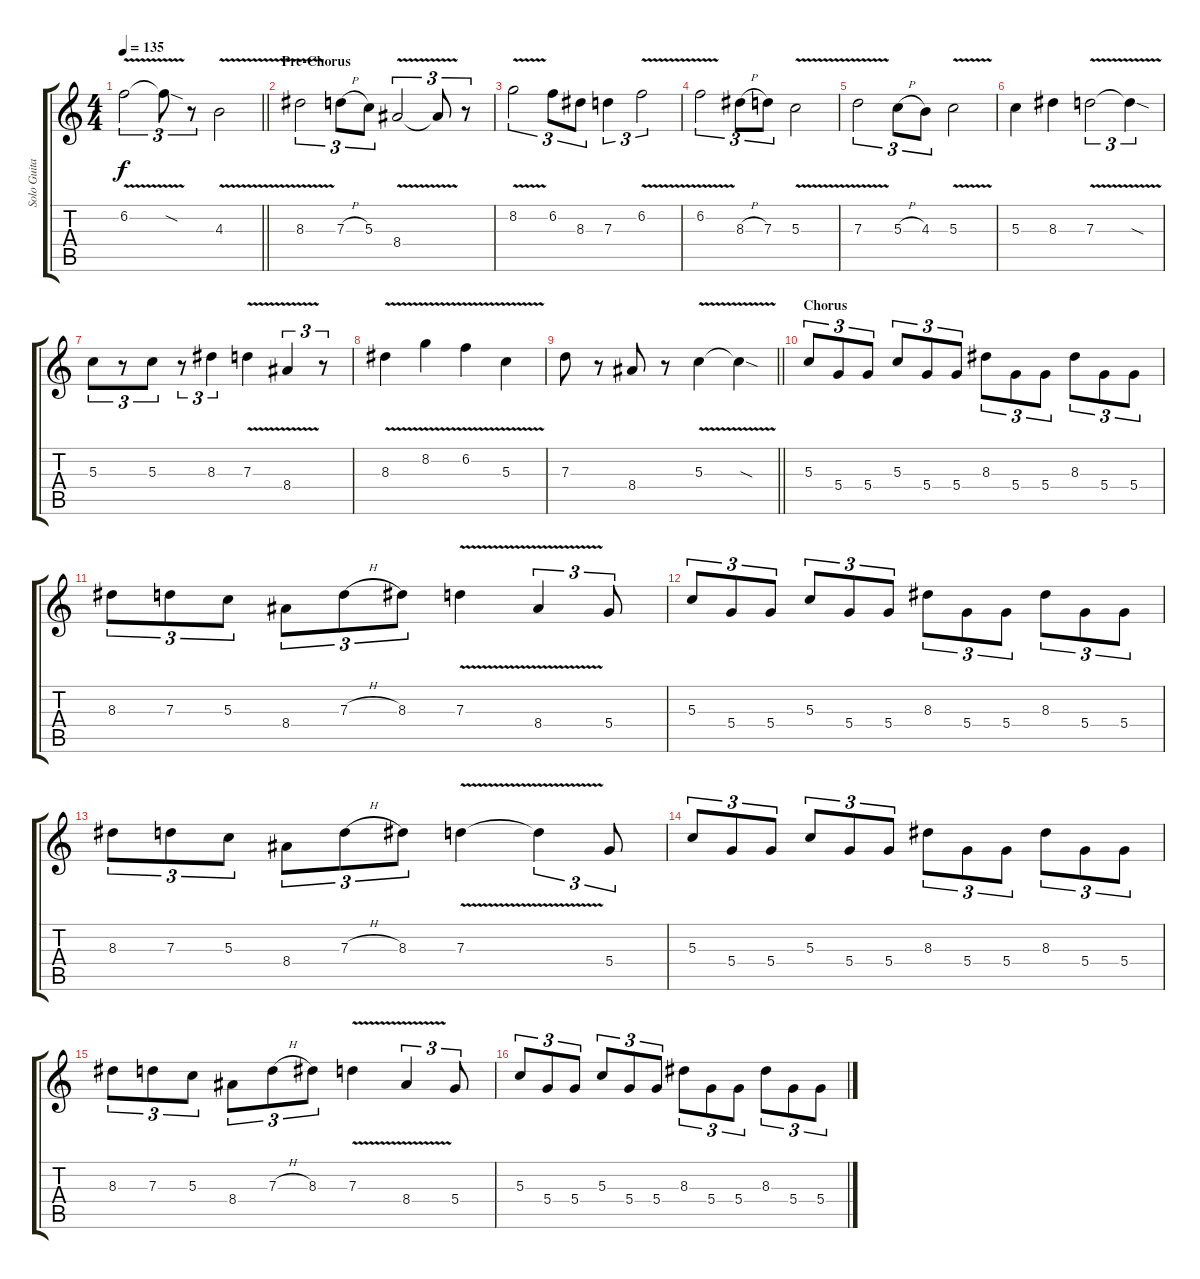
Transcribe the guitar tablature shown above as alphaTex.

\track ("Solo Guitar" "Solo Guita") {instrument overdrivenguitar}
\staff {score tabs}
\tuning (E4 B3 G3 D3 A2 E2) {hide}
\ts (4 4)
\tempo 135
\clef g2
\barLineRight lightlight
\ks c
6.2{v}.2{tu (3 2) dy f} 6.2{sod t}.8{tu (3 2)} r.8{tu (3 2)} 4.3{v}.2 |
\section ("" "Pre-Chorus")
8.3{v}.2{tu (3 2) volume 16} 7.3{h}.8{tu (3 2)} 5.3.8{tu (3 2)} 8.4{v}.2{tu (3 2)} 8.4{t}.8{tu (3 2)} r.8{tu (3 2)} |
8.2{v}.2{tu (3 2)} 6.2.8{tu (3 2)} 8.3.8{tu (3 2)} 7.3.4{tu (3 2)} 6.2{v}.2{tu (3 2)} |
6.2{v}.2{tu (3 2)} 8.3{h}.8{tu (3 2)} 7.3.8{tu (3 2)} 5.3{v}.2 |
7.3{v}.2{tu (3 2)} 5.3{h}.8{tu (3 2)} 4.3.8{tu (3 2)} 5.3{v}.2 |
5.3.4 8.3.4 7.3{v}.2{tu (3 2)} 7.3{sod t}.4{tu (3 2)} |
5.3.8{tu (3 2)} r.8{tu (3 2)} 5.3.8{tu (3 2)} r.8{tu (3 2)} 8.3.4{tu (3 2)} 7.3{v}.4 8.4{v}.4{tu (3 2)} r.8{tu (3 2)} |
8.3{v}.4 8.2{v}.4 6.2{v}.4 5.3{v}.4 |
\barLineRight lightlight
7.3.8 r.8 8.4.8 r.8 5.3{v}.4 5.3{sod t}.4 |
\section ("" "Chorus")
5.3.8{tu (3 2)} 5.4.8{tu (3 2)} 5.4.8{tu (3 2)} 5.3.8{tu (3 2)} 5.4.8{tu (3 2)} 5.4.8{tu (3 2)} 8.3.8{tu (3 2)} 5.4.8{tu (3 2)} 5.4.8{tu (3 2)} 8.3.8{tu (3 2)} 5.4.8{tu (3 2)} 5.4.8{tu (3 2)} |
8.3.8{tu (3 2)} 7.3.8{tu (3 2)} 5.3.8{tu (3 2)} 8.4.8{tu (3 2)} 7.3{h}.8{tu (3 2)} 8.3.8{tu (3 2)} 7.3{v}.4 8.4{v}.4{tu (3 2)} 5.4.8{tu (3 2)} |
5.3.8{tu (3 2)} 5.4.8{tu (3 2)} 5.4.8{tu (3 2)} 5.3.8{tu (3 2)} 5.4.8{tu (3 2)} 5.4.8{tu (3 2)} 8.3.8{tu (3 2)} 5.4.8{tu (3 2)} 5.4.8{tu (3 2)} 8.3.8{tu (3 2)} 5.4.8{tu (3 2)} 5.4.8{tu (3 2)} |
8.3.8{tu (3 2)} 7.3.8{tu (3 2)} 5.3.8{tu (3 2)} 8.4.8{tu (3 2)} 7.3{h}.8{tu (3 2)} 8.3.8{tu (3 2)} 7.3{v}.4 7.3{t}.4{tu (3 2)} 5.4.8{tu (3 2)} |
5.3.8{tu (3 2)} 5.4.8{tu (3 2)} 5.4.8{tu (3 2)} 5.3.8{tu (3 2)} 5.4.8{tu (3 2)} 5.4.8{tu (3 2)} 8.3.8{tu (3 2)} 5.4.8{tu (3 2)} 5.4.8{tu (3 2)} 8.3.8{tu (3 2)} 5.4.8{tu (3 2)} 5.4.8{tu (3 2)} |
8.3.8{tu (3 2)} 7.3.8{tu (3 2)} 5.3.8{tu (3 2)} 8.4.8{tu (3 2)} 7.3{h}.8{tu (3 2)} 8.3.8{tu (3 2)} 7.3{v}.4 8.4{v}.4{tu (3 2)} 5.4.8{tu (3 2)} |
5.3.8{tu (3 2)} 5.4.8{tu (3 2)} 5.4.8{tu (3 2)} 5.3.8{tu (3 2)} 5.4.8{tu (3 2)} 5.4.8{tu (3 2)} 8.3.8{tu (3 2)} 5.4.8{tu (3 2)} 5.4.8{tu (3 2)} 8.3.8{tu (3 2)} 5.4.8{tu (3 2)} 5.4.8{tu (3 2)}
